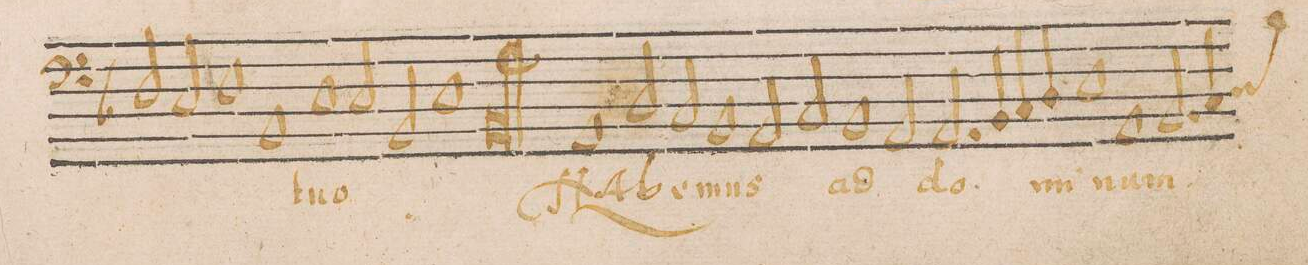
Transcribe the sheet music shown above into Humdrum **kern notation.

**kern	**text
*I"BASSVS	*
*clefF5	*
*k[b-]	*
*met(C|)	*
*M2/1	*
2D/	.
2C/	.
1D	.
=28-	=28-
1GG	.
1C	tu-
=29-	=29-
2C/	-o
2GG/	.
1C	.
=30-	=30-
0GG/	.
=31-	=31-
1FF	HA-
2BB-/	-be-
2AA/	.
=32-	=32-
1GG	-mus
2FF/	.
2AA/	.
=33-	=33-
1GG	ad
2FF/	.
2.FF/	do-
=34-	=34-
4GG/	.
4AA/	.
4BB-/	-mi-
1C	.
=35-	=35-
1FF	-num
2.GG/	.
*custos:BB-	*
4AA/	.
=36-	=36-
*-	*-
